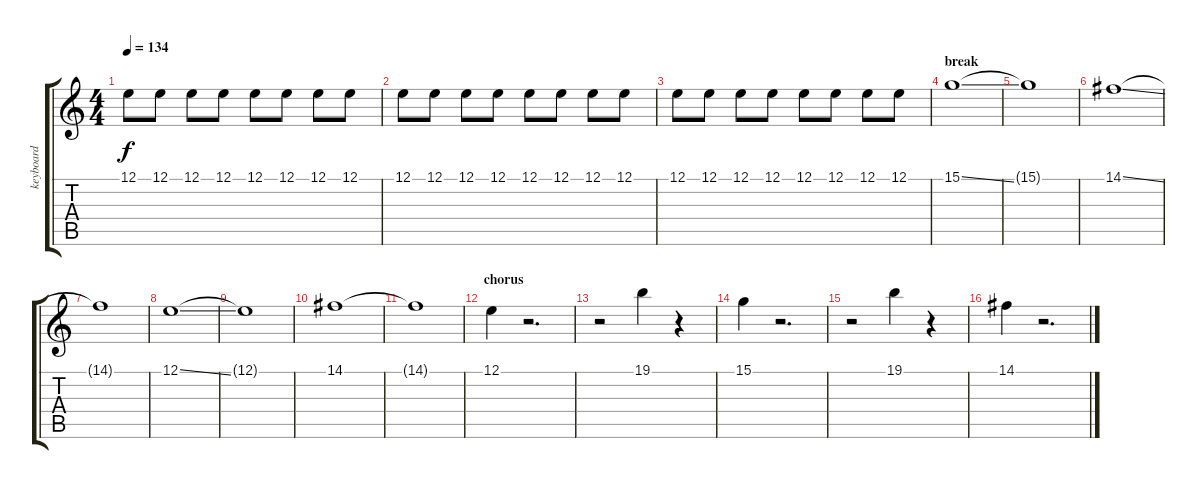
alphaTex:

\track ("keyboard" "keyboard") {instrument musicbox}
\staff {score tabs}
\tuning (E4 B3 G3 D3 A2 E2) {hide}
\ts (4 4)
\tempo 134
\clef g2
\ks c
12.1.8{dy f} 12.1.8 12.1.8 12.1.8 12.1.8 12.1.8 12.1.8 12.1.8 |
12.1.8 12.1.8 12.1.8 12.1.8 12.1.8 12.1.8 12.1.8 12.1.8 |
12.1.8 12.1.8 12.1.8 12.1.8 12.1.8 12.1.8 12.1.8 12.1.8 |
\section ("" "break")
15.1{ss}.1{instrument distortionguitar} |
15.1{t}.1 |
14.1{ss}.1 |
14.1{t}.1 |
12.1{ss}.1 |
12.1{t}.1 |
14.1.1 |
14.1{t}.1 |
\section ("" "chorus")
12.1.4{volume 10 instrument musicbox} r.2{d} |
r.2 19.1.4 r.4 |
15.1.4 r.2{d} |
r.2 19.1.4 r.4 |
14.1.4 r.2{d}
